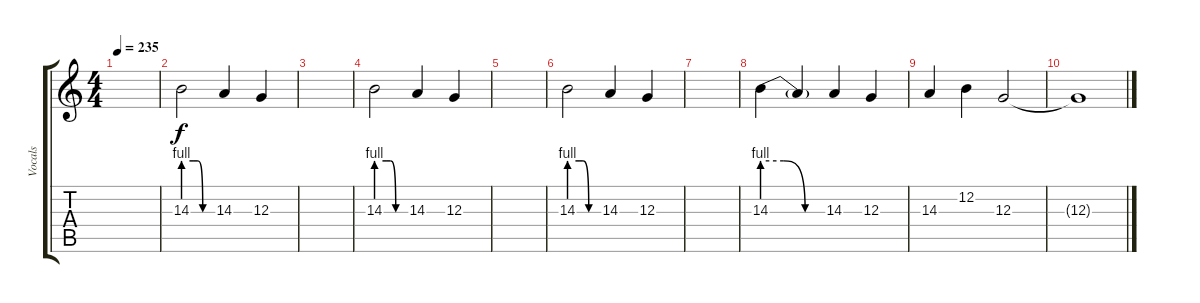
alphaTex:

\track ("Vocals" "Vocals") {instrument lead3calliope}
\staff {score tabs}
\tuning (E4 B3 G3 D3 A2 E2) {hide}
\ts (4 4)
\tempo 235
\clef g2
\ks c
|
14.3{be (custom 0 4 20 4 30 4 40 0 60 0)}.2 14.3.4 12.3.4 |
|
14.3{be (custom 0 4 20 4 29 4 40 0 60 0)}.2 14.3.4 12.3.4 |
|
14.3{be (custom 0 4 20 4 28 4 40 0 60 0)}.2 14.3.4 12.3.4 |
|
14.3{be (custom 0 4 20 4 40 0 60 0)}.4 14.3{t}.4 14.3.4 12.3.4 |
14.3.4 12.2.4 12.3.2 |
12.3{t}.1
